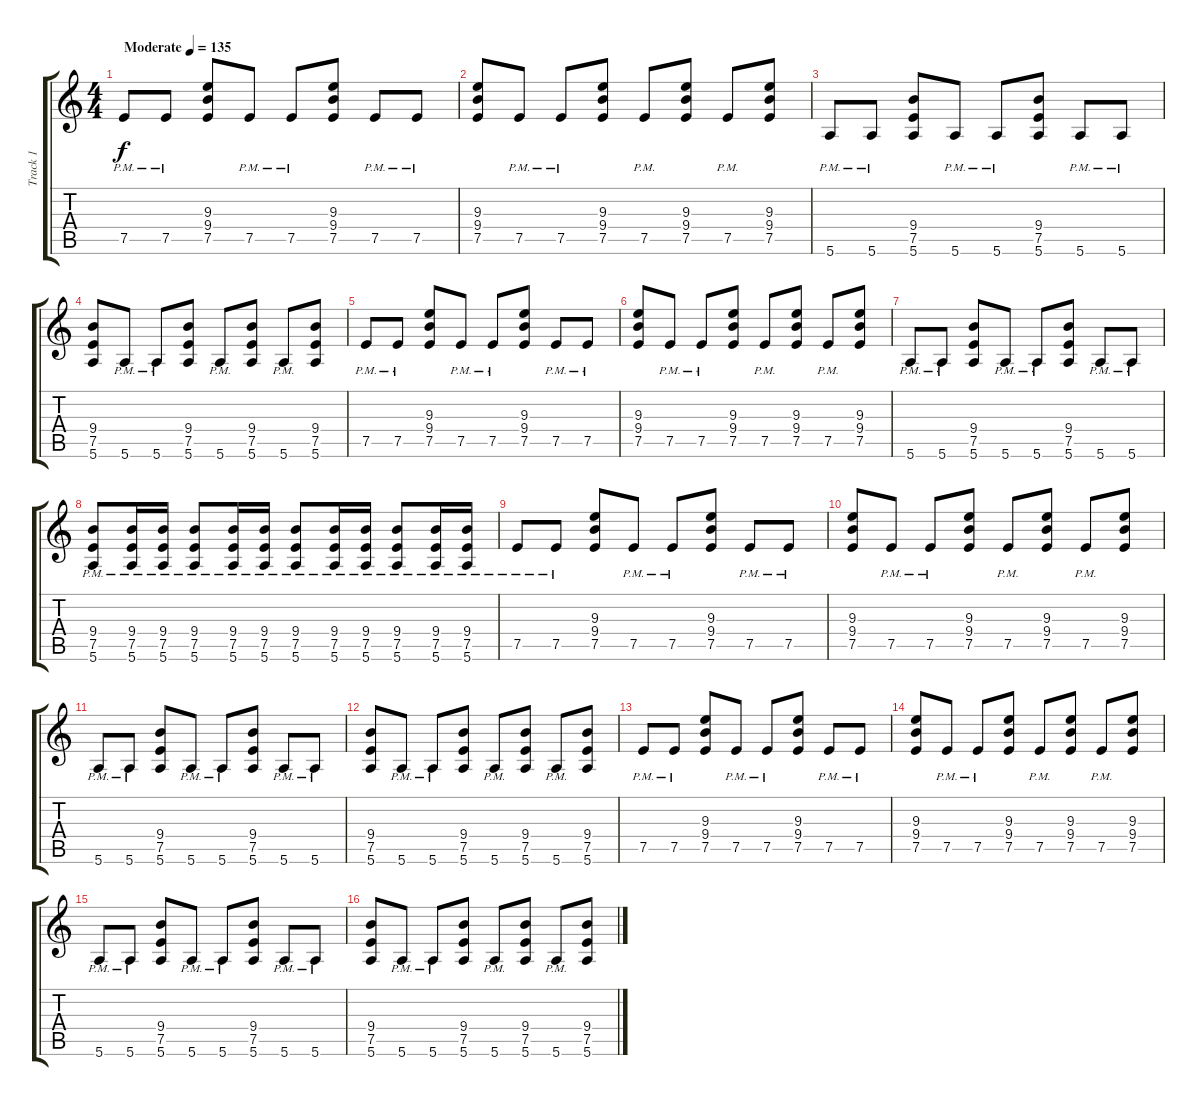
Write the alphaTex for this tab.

\track ("Track 1" "Track 1") {instrument distortionguitar}
\staff {score tabs}
\tuning (E4 B3 G3 D3 A2 E2) {hide}
\ts (4 4)
\tempo (135 "Moderate")
\clef g2
\ks c
7.5{pm}.8{dy f instrument distortionguitar} 7.5{pm}.8 (9.3 9.4 7.5).8 7.5{pm}.8 7.5{pm}.8 (9.3 9.4 7.5).8 7.5{pm}.8 7.5{pm}.8 |
(9.3 9.4 7.5).8 7.5{pm}.8 7.5{pm}.8 (9.3 9.4 7.5).8 7.5{pm}.8 (9.3 9.4 7.5).8 7.5{pm}.8 (9.3 9.4 7.5).8 |
5.6{pm}.8 5.6{pm}.8 (9.4 7.5 5.6).8 5.6{pm}.8 5.6{pm}.8 (9.4 7.5 5.6).8 5.6{pm}.8 5.6{pm}.8 |
(9.4 7.5 5.6).8 5.6{pm}.8 5.6{pm}.8 (9.4 7.5 5.6).8 5.6{pm}.8 (9.4 7.5 5.6).8 5.6{pm}.8 (9.4 7.5 5.6).8 |
7.5{pm}.8 7.5{pm}.8 (9.3 9.4 7.5).8 7.5{pm}.8 7.5{pm}.8 (9.3 9.4 7.5).8 7.5{pm}.8 7.5{pm}.8 |
(9.3 9.4 7.5).8 7.5{pm}.8 7.5{pm}.8 (9.3 9.4 7.5).8 7.5{pm}.8 (9.3 9.4 7.5).8 7.5{pm}.8 (9.3 9.4 7.5).8 |
5.6{pm}.8 5.6{pm}.8 (9.4 7.5 5.6).8 5.6{pm}.8 5.6{pm}.8 (9.4 7.5 5.6).8 5.6{pm}.8 5.6{pm}.8 |
(9.4{pm} 7.5{pm} 5.6{pm}).8 (9.4{pm} 7.5{pm} 5.6{pm}).16 (9.4{pm} 7.5{pm} 5.6{pm}).16 (9.4{pm} 7.5{pm} 5.6{pm}).8 (9.4{pm} 7.5{pm} 5.6{pm}).16 (9.4{pm} 7.5{pm} 5.6{pm}).16 (9.4{pm} 7.5{pm} 5.6{pm}).8 (9.4{pm} 7.5{pm} 5.6{pm}).16 (9.4{pm} 7.5{pm} 5.6{pm}).16 (9.4{pm} 7.5{pm} 5.6{pm}).8 (9.4{pm} 7.5{pm} 5.6{pm}).16 (9.4{pm} 7.5{pm} 5.6{pm}).16 |
7.5{pm}.8 7.5{pm}.8 (9.3 9.4 7.5).8 7.5{pm}.8 7.5{pm}.8 (9.3 9.4 7.5).8 7.5{pm}.8 7.5{pm}.8 |
(9.3 9.4 7.5).8 7.5{pm}.8 7.5{pm}.8 (9.3 9.4 7.5).8 7.5{pm}.8 (9.3 9.4 7.5).8 7.5{pm}.8 (9.3 9.4 7.5).8 |
5.6{pm}.8 5.6{pm}.8 (9.4 7.5 5.6).8 5.6{pm}.8 5.6{pm}.8 (9.4 7.5 5.6).8 5.6{pm}.8 5.6{pm}.8 |
(9.4 7.5 5.6).8 5.6{pm}.8 5.6{pm}.8 (9.4 7.5 5.6).8 5.6{pm}.8 (9.4 7.5 5.6).8 5.6{pm}.8 (9.4 7.5 5.6).8 |
7.5{pm}.8 7.5{pm}.8 (9.3 9.4 7.5).8 7.5{pm}.8 7.5{pm}.8 (9.3 9.4 7.5).8 7.5{pm}.8 7.5{pm}.8 |
(9.3 9.4 7.5).8 7.5{pm}.8 7.5{pm}.8 (9.3 9.4 7.5).8 7.5{pm}.8 (9.3 9.4 7.5).8 7.5{pm}.8 (9.3 9.4 7.5).8 |
5.6{pm}.8 5.6{pm}.8 (9.4 7.5 5.6).8 5.6{pm}.8 5.6{pm}.8 (9.4 7.5 5.6).8 5.6{pm}.8 5.6{pm}.8 |
(9.4 7.5 5.6).8 5.6{pm}.8 5.6{pm}.8 (9.4 7.5 5.6).8 5.6{pm}.8 (9.4 7.5 5.6).8 5.6{pm}.8 (9.4 7.5 5.6).8
